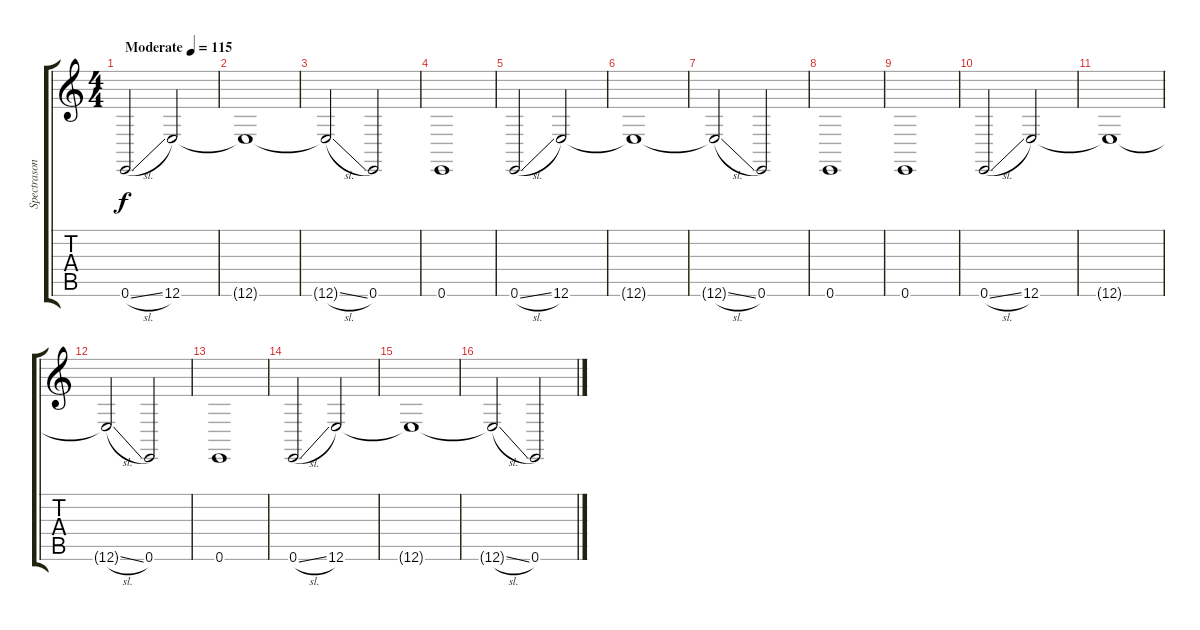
\track ("Spectrasonics Omnisphere" "Spectrason") {instrument pad4choir}
\staff {score tabs}
\tuning (E4 B3 G3 D3 A2 E2) {hide}
\ts (4 4)
\tempo (115 "Moderate")
\clef g2
\ks c
0.6{sl}.2{dy f instrument pad4choir} 12.6.2 |
12.6{t}.1 |
12.6{sl t}.2 0.6.2 |
0.6.1 |
0.6{sl}.2 12.6.2 |
12.6{t}.1 |
12.6{sl t}.2 0.6.2 |
0.6.1 |
0.6.1 |
0.6{sl}.2 12.6.2 |
12.6{t}.1 |
12.6{sl t}.2 0.6.2 |
0.6.1 |
0.6{sl}.2 12.6.2 |
12.6{t}.1 |
12.6{sl t}.2 0.6.2
